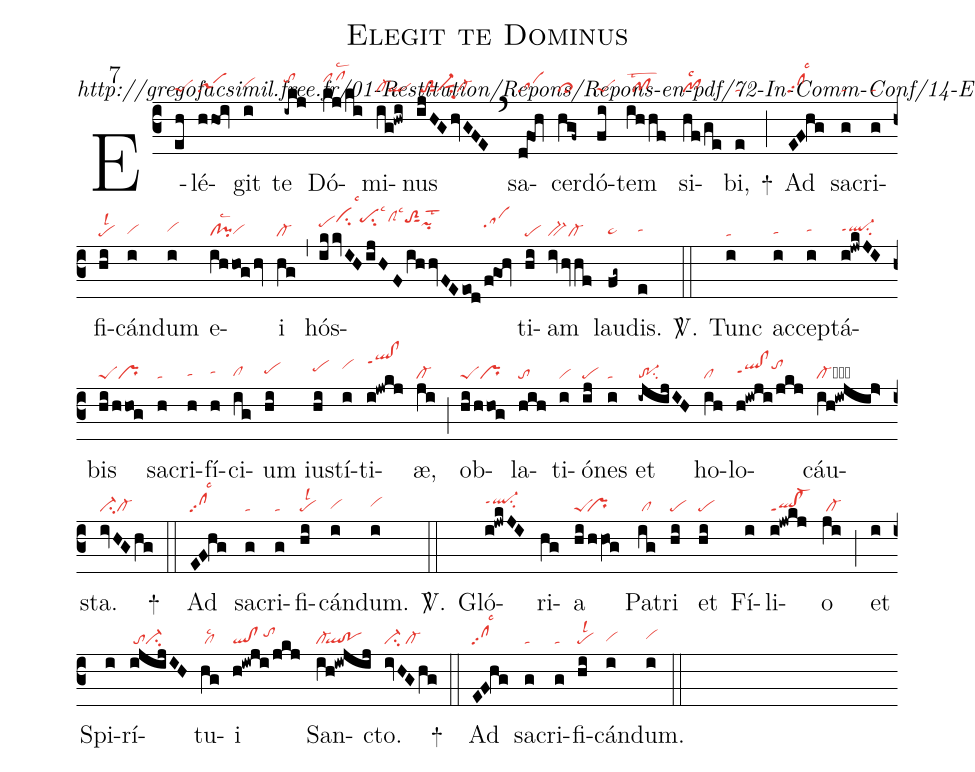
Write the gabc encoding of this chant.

name: Elegit te Dominus;
commentary: http://gregofacsimil.free.fr/01-Restitution/Repons/Repons-en-pdf/72-In-Comm-Conf/14-Elegit-te-Dominus.pdf;
mode: 7;
nabc-lines: 1;
%%
(c3)
E(eh|peS)lé(hhOi|sa1)git(i|vihh) te(-ikj|tohj) Dó(kj/ki|pfhjlsc2)mi(ig!hwi|cl-`ql)nus(ijHGhvGFE|/toS2sut1vi-sut1su2cl-) (`)
sa(dfOh|sa)cer(hgf~|cl>)dó(fi|peS)tem(ihhf|pflstw2) si(hf/ge|pf1lsc2)bi,(e|ta) +(;)
Ad(EF!hg|sflsc3) sa(g|ta)cri(g|ta)fi(hi|pelsl2)cán(i|vihg)dum(i|vihh) e(ihhog/hv|cl!pilsc2vihg)i(hg|cl-) (,)
hós(ikkvIHijHFihhvFEeod/|pehjcihllsc3pehlsu2lsc3clShllsc3toS2hlsut1pihjlst2|fgOh|sahj)ti(hi|pe)am(ivhvhf|bv-cl-) lau(fg~|ta>hg)dis.(e|tahh) <sp>V/</sp>.(::)
Tunc(i|ta) ac(i|tahg)cep(i|tahh)tá(i!jwkJI|ql-hhppt1su2)bis(hi/hhog|peSpr) sa(h|ta)cri(h|tahg)fí(h|tahh)ci(ig|clhg)um(hi|pehh) iu(hi|pehi)stí(i|vihj)ti(i!jwkj|qlhl!clhlppt1)æ,(ji|cl-) (;)
ob(hi/hhog|peSpr)la(hih|to)ti(i|vi)ó(ij|pe)nes(i|ta) et(-ijijIH|tr-1su2) ho(ih|cl)lo(h!iwji/jkj|qlhh!clhhppt1tohj)cáu(ih!iwjij>|cl-qi!vs>)sta.(ivHGhg|ci-cl-) +(::)
Ad(EF!hg|sflsc3) sa(g|ta)cri(g|ta)fi(hi|pelsl2)cán(i|vihg)dum.(i|vihh) <sp>V/</sp>.(::)
Gló(i!jwkJI|ql-hippt1su2)ri(hg)a(hi/hhVO!g|peS``pr) Pa(ig|/cl)tri(hi|pe) et(hi|pe) Fí(i)li(i!jwkj|ql!cl-ppt1)o(ji|/cl-) (;)
et(i) Spi(i)rí(i!@jijIH|/toci-)tu(hg|/cllsc2)i(h!iwji/jkj|ql!cl/tohi) San(ih!iw!@jij|cl-``ql!po)cto.(ivHGhg|ci-/cl-) +(::)
Ad(EF!hg|sflsc3) sa(g|ta)cri(g|ta)fi(hi|pelsl2)cán(i|vihg)dum.(i|vihh) (::)
